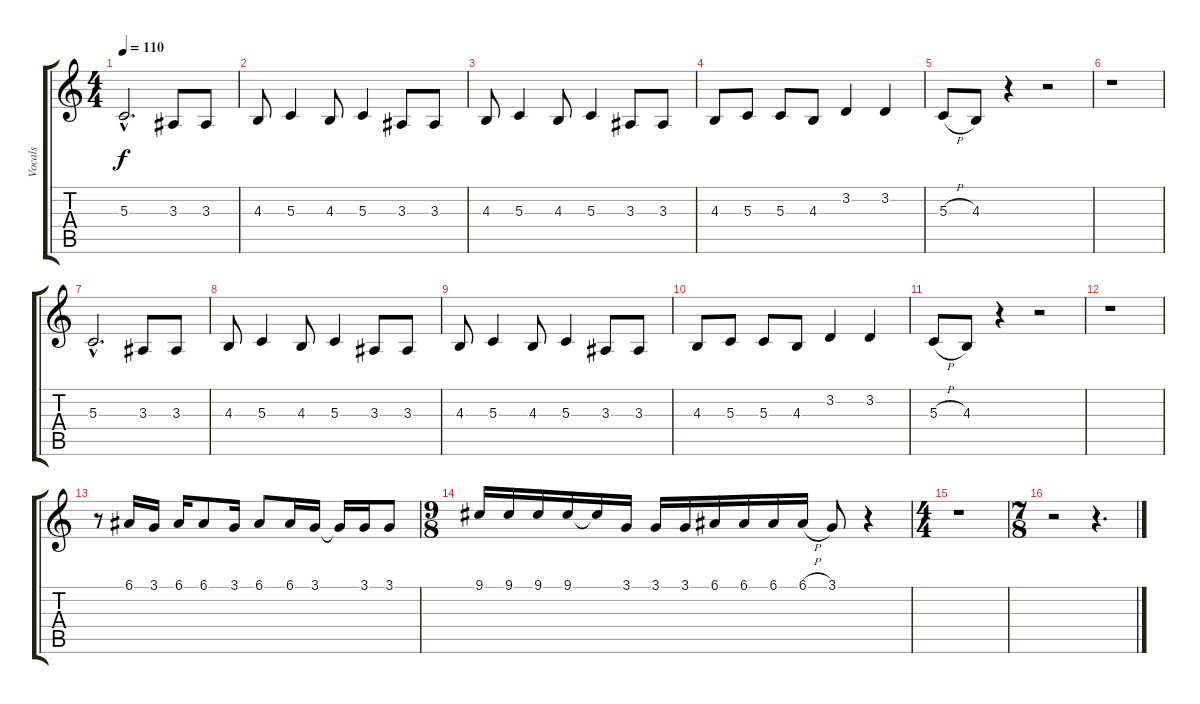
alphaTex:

\track ("Vocals" "Vocals") {instrument violin}
\staff {score tabs}
\tuning (E4 B3 G3 D3 A2 E2) {hide}
\ts (4 4)
\tempo 110
\clef g2
\ks c
5.3{hac}.2{d dy f} 3.3.8 3.3.8 |
4.3.8 5.3.4 4.3.8 5.3.4 3.3.8 3.3.8 |
4.3.8 5.3.4 4.3.8 5.3.4 3.3.8 3.3.8 |
4.3.8 5.3.8 5.3.8 4.3.8 3.2.4 3.2.4 |
5.3{h}.8 4.3.8 r.4 r.2 |
r.1 |
5.3{hac}.2{d} 3.3.8 3.3.8 |
4.3.8 5.3.4 4.3.8 5.3.4 3.3.8 3.3.8 |
4.3.8 5.3.4 4.3.8 5.3.4 3.3.8 3.3.8 |
4.3.8 5.3.8 5.3.8 4.3.8 3.2.4 3.2.4 |
5.3{h}.8 4.3.8 r.4 r.2 |
r.1 |
r.8 6.1.16 3.1.16 6.1.16 6.1.8 3.1.16 6.1.8 6.1.16 3.1.16 3.1{t}.16 3.1.16 3.1.8 |
\ts (9 8)
9.1.16 9.1.16 9.1.16 9.1.16 9.1{t}.16 3.1.16 3.1.16 3.1.16 6.1.16 6.1.16 6.1.16 6.1{h}.16 3.1.8 r.4 |
\ts (4 4)
r.1 |
\ts (7 8)
r.2 r.4{d}
